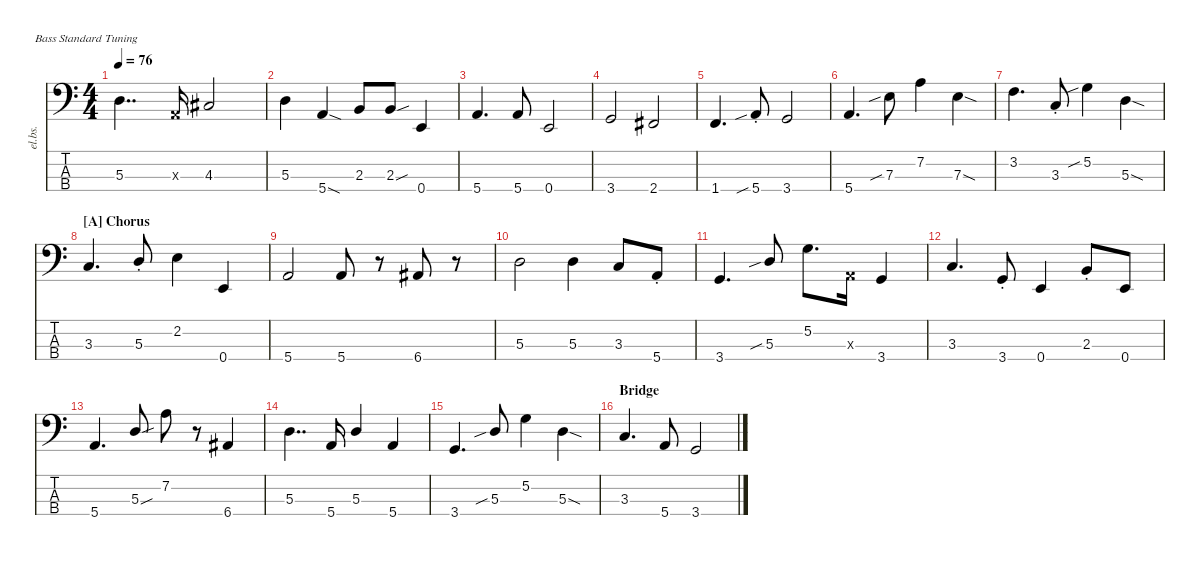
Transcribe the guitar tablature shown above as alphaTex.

\defaultSystemsLayout 4
\hideDynamics
\bracketExtendMode nobrackets
\track ("Electric Bass" "el.bs.") {mute instrument electricbassfinger}
\staff {score tabs}
\tuning (G2 D2 A1 E1)
\ts (4 4)
\tempo 76
\clef f4
\ks c
5.3.4{dd dy mf beam Down} 0.3{x}.16{beam Up} 4.3{acc #}.2{beam Up} |
5.3.4{beam Down} 5.4{sod}.4{beam Up} 2.3.8{beam Up} 2.3{sou}.8{beam Up} 0.4.4{beam Up} |
5.4.4{d beam Up} 5.4.8{beam Up} 0.4.2{beam Up} |
3.4.2{beam Up} 2.4{acc #}.2{beam Up} |
1.4.4{d beam Up} 5.4{sib st}.8{beam Up} 3.4.2{beam Up} |
5.4.4{d beam Up} 7.3{sib}.8{beam Down} 7.2.4{beam Down} 7.3{sod}.4{beam Down} |
3.2.4{d beam Down} 3.3{st}.8{beam Up} 5.2{sib}.4{beam Down} 5.3{sod}.4{beam Down} |
\section ("A" "Chorus")
3.3.4{d beam Up} 5.3{st}.8{beam Up} 2.2.4{beam Down} 0.4.4{beam Up} |
5.4.2{beam Up} 5.4.8{beam Up} r.8{beam Down} 6.4{acc #}.8{beam Up} r.8{beam Down} |
5.3.2{beam Down} 5.3.4{beam Down} 3.3.8{beam Up} 5.4{st}.8{beam Up} |
3.4.4{d beam Up} 5.3{sib}.8{beam Up} 5.2.8{d beam Down} 0.3{x}.16{beam Down} 3.4.4{beam Up} |
3.3.4{d beam Up} 3.4{st}.8{beam Up} 0.4.4{beam Up} 2.3{st}.8{beam Up} 0.4.8{beam Up} |
5.4.4{d beam Up} 5.3{sou}.8{beam Up} 7.2.8{beam Down} r.8{beam Down} 6.4{acc #}.4{beam Up} |
5.3.4{dd beam Down} 5.4.16{beam Up} 5.3.4{beam Up} 5.4.4{beam Up} |
3.4.4{d beam Up} 5.3{sib}.8{beam Up} 5.2.4{beam Down} 5.3{sod}.4{beam Down} |
\section ("" "Bridge")
3.3.4{d beam Up} 5.4.8{beam Up} 3.4.2{beam Up}
